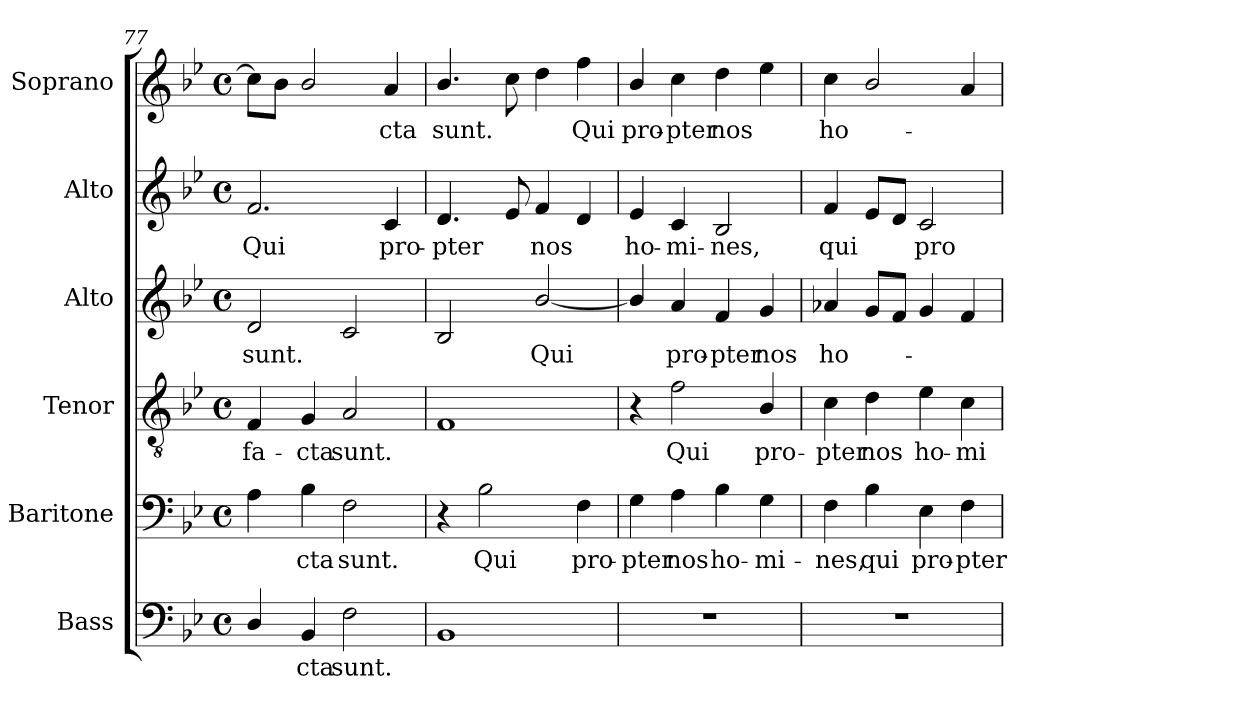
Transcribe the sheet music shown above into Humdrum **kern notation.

**kern	**text	**kern	**text	**kern	**text	**kern	**text	**kern	**text	**kern	**text
*part6	*part6	*part5	*part5	*part4	*part4	*part3	*part3	*part2	*part2	*part1	*part1
*staff6	*staff6	*staff5	*staff5	*staff4	*staff4	*staff3	*staff3	*staff2	*staff2	*staff1	*staff1
*I"Bass	*	*I"Baritone	*	*I"Tenor	*	*I"Alto	*	*I"Alto	*	*I"Soprano	*
*I'B.	*	*I'Bar.	*	*I'T.	*	*I'A.	*	*I'A.	*	*I'S.	*
*clefF4	*	*clefF4	*	*clefGv2	*	*clefG2	*	*clefG2	*	*clefG2	*
*	*	*	*	*ITrd7c12	*	*	*	*	*	*	*
*k[b-e-]	*	*k[b-e-]	*	*k[b-e-]	*	*k[b-e-]	*	*k[b-e-]	*	*k[b-e-]	*
*B-:	*	*B-:	*	*B-:	*	*B-:	*	*B-:	*	*B-:	*
*M4/4	*	*M4/4	*	*M4/4	*	*M4/4	*	*M4/4	*	*M4/4	*
*met(c)	*	*met(c)	*	*met(c)	*	*met(c)	*	*met(c)	*	*met(c)	*
=77	=77	=77	=77	=77	=77	=77	=77	=77	=77	=77	=77
!	!	!	!	!	!LO:LY:b:color=#000000	!	!	!	!	!	!
!	!	!	!	!	!	!	!LO:LY:b:color=#000000	!	!	!	!
!	!	!	!	!	!	!	!	!	!LO:LY:b:color=#000000	!	!
4Di/	.	4Ai\	.	4FFi/	fa-	2di/	sunt.	2.fi/	Qui	8cci\L]	.
.	.	.	.	.	.	.	.	.	.	8b-i\J	.
!	!LO:LY:b:color=#000000	!	!	!	!	!	!	!	!	!	!
!	!	!	!LO:LY:b:color=#000000	!	!	!	!	!	!	!	!
!	!	!	!	!	!LO:LY:b:color=#000000	!	!	!	!	!	!
4BB-i/	-cta	4B-i\	-cta	4GGi/	-cta	.	.	.	.	2b-i/	.
!	!LO:LY:b:color=#000000	!	!	!	!	!	!	!	!	!	!
!	!	!	!LO:LY:b:color=#000000	!	!	!	!	!	!	!	!
!	!	!	!	!	!LO:LY:b:color=#000000	!	!	!	!	!	!
2Fi\	sunt.	2Fi\	sunt.	2AAi/	sunt.	2ci/	.	.	.	.	.
!	!	!	!	!	!	!	!	!	!LO:LY:b:color=#000000	!	!
!	!	!	!	!	!	!	!	!	!	!	!LO:LY:b:color=#000000
.	.	.	.	.	.	.	.	4ci/	pro-	4ai/	-cta
=78	=78	=78	=78	=78	=78	=78	=78	=78	=78	=78	=78
!	!	!	!	!	!	!	!	!	!LO:LY:b:color=#000000	!	!
!	!	!	!	!	!	!	!	!	!	!	!LO:LY:b:color=#000000
1BB-i	.	4r	.	1FFi	.	2B-i/	.	4.di/	-pter	4.b-i/	sunt.
!	!	!	!LO:LY:b:color=#000000	!	!	!	!	!	!	!	!
.	.	2B-i\	Qui	.	.	.	.	.	.	.	.
.	.	.	.	.	.	.	.	8e-i/	.	8cci\	.
!	!	!	!	!	!	!	!LO:LY:b:color=#000000	!	!	!	!
!	!	!	!	!	!	!	!	!	!LO:LY:b:color=#000000	!	!
.	.	.	.	.	.	[2b-i/	Qui	4fi/	nos	4ddi\	.
!	!	!	!LO:LY:b:color=#000000	!	!	!	!	!	!	!	!
!	!	!	!	!	!	!	!	!	!	!	!LO:LY:b:color=#000000
.	.	4Fi\	pro-	.	.	.	.	4di/	.	4ffi\	Qui
!!LO:LB:g=z
=79	=79	=79	=79	=79	=79	=79	=79	=79	=79	=79	=79
!	!	!	!LO:LY:b:color=#000000	!	!	!	!	!	!	!	!
!	!	!	!	!	!	!	!	!	!LO:LY:b:color=#000000	!	!
!	!	!	!	!	!	!	!	!	!	!	!LO:LY:b:color=#000000
1r	.	4Gi\	-pter	4r	.	4b-i/]	.	4e-i/	ho-	4b-i/	pro-
!	!	!	!LO:LY:b:color=#000000	!	!	!	!	!	!	!	!
!	!	!	!	!	!LO:LY:b:color=#000000	!	!	!	!	!	!
!	!	!	!	!	!	!	!LO:LY:b:color=#000000	!	!	!	!
!	!	!	!	!	!	!	!	!	!LO:LY:b:color=#000000	!	!
!	!	!	!	!	!	!	!	!	!	!	!LO:LY:b:color=#000000
.	.	4Ai\	nos	2Fi\	Qui	4ai/	pro-	4ci/	-mi-	4cci\	-pter
!	!	!	!LO:LY:b:color=#000000	!	!	!	!	!	!	!	!
!	!	!	!	!	!	!	!LO:LY:b:color=#000000	!	!	!	!
!	!	!	!	!	!	!	!	!	!LO:LY:b:color=#000000	!	!
!	!	!	!	!	!	!	!	!	!	!	!LO:LY:b:color=#000000
.	.	4B-i\	ho-	.	.	4fi/	-pter	2B-i/	-nes,	4ddi\	nos
!	!	!	!LO:LY:b:color=#000000	!	!	!	!	!	!	!	!
!	!	!	!	!	!LO:LY:b:color=#000000	!	!	!	!	!	!
!	!	!	!	!	!	!	!LO:LY:b:color=#000000	!	!	!	!
.	.	4Gi\	-mi-	4BB-i/	pro-	4gi/	nos	.	.	4ee-i\	.
=80	=80	=80	=80	=80	=80	=80	=80	=80	=80	=80	=80
!	!	!	!LO:LY:b:color=#000000	!	!	!	!	!	!	!	!
!	!	!	!	!	!LO:LY:b:color=#000000	!	!	!	!	!	!
!	!	!	!	!	!	!	!LO:LY:b:color=#000000	!	!	!	!
!	!	!	!	!	!	!	!	!	!LO:LY:b:color=#000000	!	!
!	!	!	!	!	!	!	!	!	!	!	!LO:LY:b:color=#000000
1r	.	4Fi\	-nes,	4Ci\	-pter	4a-i/	ho-	4fi/	qui	4cci\	ho-
!	!	!	!LO:LY:b:color=#000000	!	!	!	!	!	!	!	!
!	!	!	!	!	!LO:LY:b:color=#000000	!	!	!	!	!	!
.	.	4B-i\	qui	4Di\	nos	8gi/L	.	8e-i/L	.	2b-i/	.
.	.	.	.	.	.	8fi/J	.	8di/J	.	.	.
!	!	!	!LO:LY:b:color=#000000	!	!	!	!	!	!	!	!
!	!	!	!	!	!LO:LY:b:color=#000000	!	!	!	!	!	!
!	!	!	!	!	!	!	!	!	!LO:LY:b:color=#000000	!	!
.	.	4E-i\	pro-	4E-i\	ho-	4gi/	.	2ci/	pro-	.	.
!	!	!	!LO:LY:b:color=#000000	!	!	!	!	!	!	!	!
!	!	!	!	!	!LO:LY:b:color=#000000	!	!	!	!	!	!
.	.	4Fi\	-pter	4Ci\	-mi-	4fi/	.	.	.	4ai/	.
=	=	=	=	=	=	=	=	=	=	=	=
*-	*-	*-	*-	*-	*-	*-	*-	*-	*-	*-	*-
